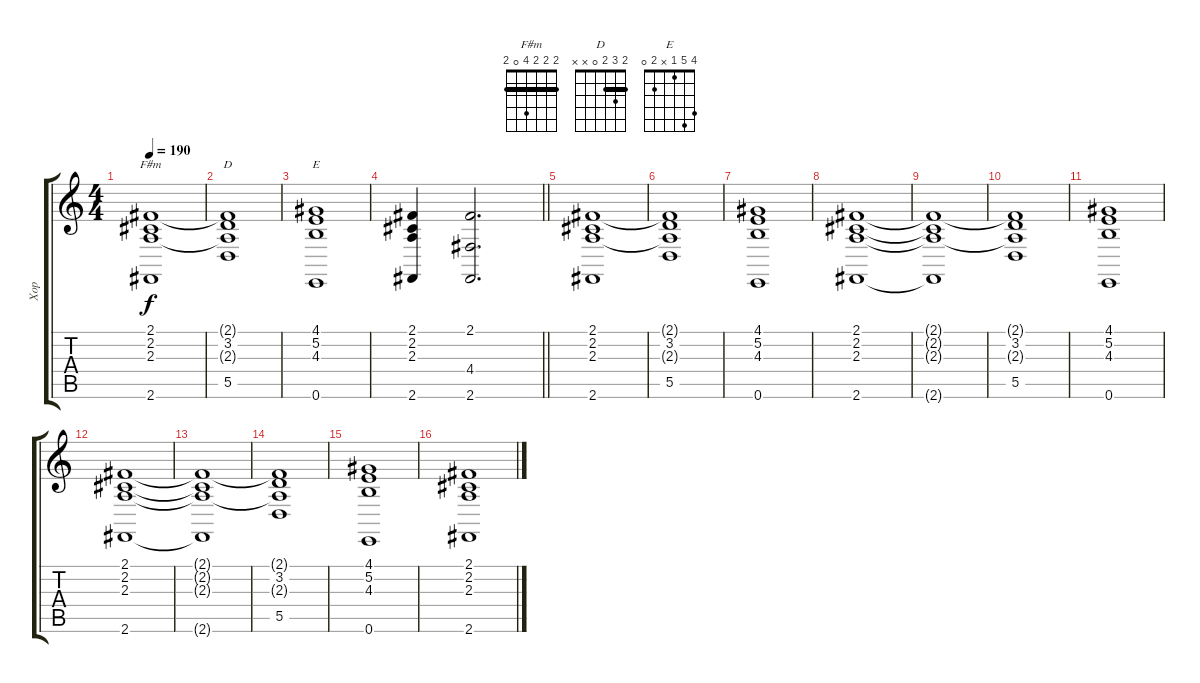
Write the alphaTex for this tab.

\track ("Хор" "Хор") {instrument pad4choir}
\staff {score tabs}
\tuning (E4 B3 G3 D3 A2 E2) {hide}
\chord ("F#m" 2 2 2 4 0 2) {barre 2}
\chord ("D" 2 3 2 0 x x) {barre 2}
\chord ("E" 4 5 1 x 2 0)
\ts (4 4)
\tempo 190
\clef g2
\ks c
(2.1{t} 2.2{t} 2.3{t} 2.6{t}).1{ch "F#m" dy f} |
(2.1{t} 3.2 2.3{t} 5.5).1{ch "D"} |
(4.1 5.2 4.3 0.6).1{ch "E"} |
\barLineRight lightlight
(2.1 2.2 2.3 2.6).4 (2.1 4.4 2.6).2{d volume 11 instrument reversecymbal} |
\section ("" "")
(2.1 2.2 2.3 2.6).1{volume 7 instrument pad4choir} |
(2.1{t} 3.2 2.3{t} 5.5).1 |
(4.1 5.2 4.3 0.6).1 |
(2.1 2.2 2.3 2.6).1 |
(2.1{t} 2.2{t} 2.3{t} 2.6{t}).1 |
(2.1{t} 3.2 2.3{t} 5.5).1 |
(4.1 5.2 4.3 0.6).1 |
(2.1 2.2 2.3 2.6).1 |
(2.1{t} 2.2{t} 2.3{t} 2.6{t}).1 |
(2.1{t} 3.2 2.3{t} 5.5).1 |
(4.1 5.2 4.3 0.6).1 |
(2.1 2.2 2.3 2.6).1
